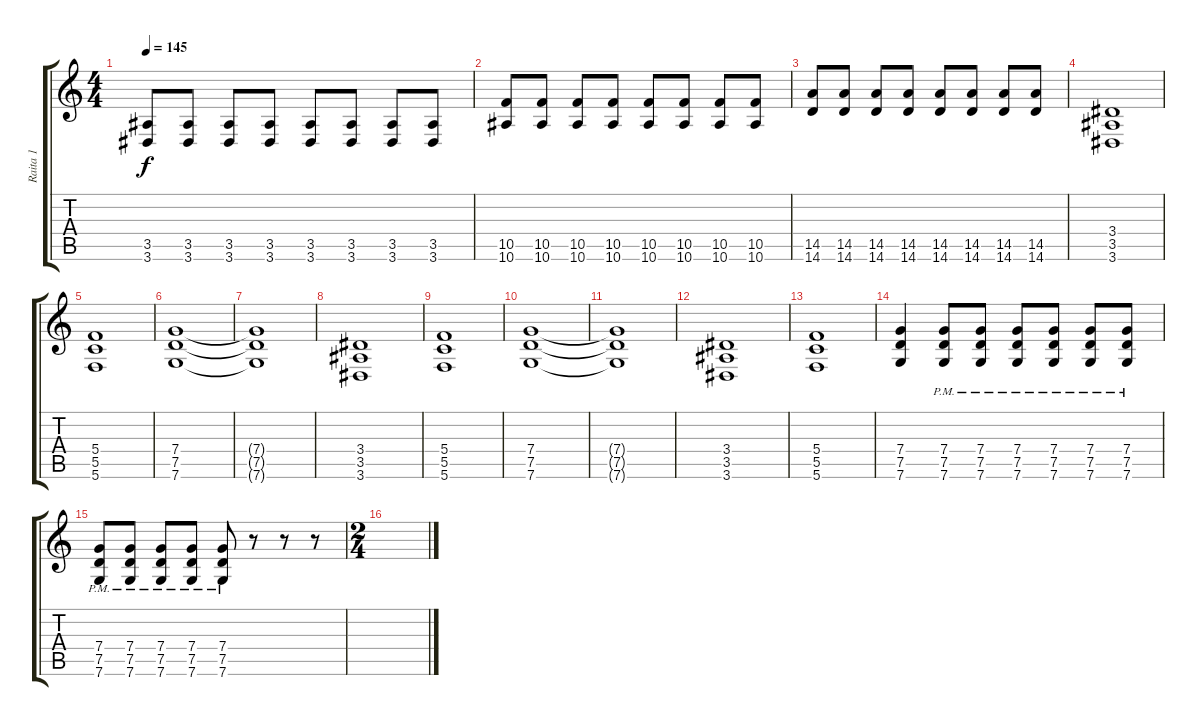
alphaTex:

\track ("Raita 1" "Raita 1") {instrument distortionguitar}
\staff {score tabs}
\tuning (D4 A3 F3 C3 G2 C2) {hide}
\ts (4 4)
\tempo 145
\clef g2
\ks c
(3.5 3.6).8{dy f} (3.5 3.6).8 (3.5 3.6).8 (3.5 3.6).8 (3.5 3.6).8 (3.5 3.6).8 (3.5 3.6).8 (3.5 3.6).8 |
(10.5 10.6).8 (10.5 10.6).8 (10.5 10.6).8 (10.5 10.6).8 (10.5 10.6).8 (10.5 10.6).8 (10.5 10.6).8 (10.5 10.6).8 |
(14.5 14.6).8 (14.5 14.6).8 (14.5 14.6).8 (14.5 14.6).8 (14.5 14.6).8 (14.5 14.6).8 (14.5 14.6).8 (14.5 14.6).8 |
(3.4 3.5 3.6).1{instrument distortionguitar} |
(5.4 5.5 5.6).1 |
(7.4 7.5 7.6).1 |
(7.4{t} 7.5{t} 7.6{t}).1 |
(3.4 3.5 3.6).1{instrument distortionguitar} |
(5.4 5.5 5.6).1 |
(7.4 7.5 7.6).1 |
(7.4{t} 7.5{t} 7.6{t}).1 |
(3.4 3.5 3.6).1{instrument distortionguitar} |
(5.4 5.5 5.6).1 |
(7.4 7.5 7.6).4 (7.4{pm} 7.5{pm} 7.6{pm}).8 (7.4{pm} 7.5{pm} 7.6{pm}).8 (7.4{pm} 7.5{pm} 7.6{pm}).8 (7.4{pm} 7.5{pm} 7.6{pm}).8 (7.4{pm} 7.5{pm} 7.6{pm}).8 (7.4{pm} 7.5{pm} 7.6{pm}).8 |
(7.4{pm} 7.5{pm} 7.6{pm}).8 (7.4{pm} 7.5{pm} 7.6{pm}).8 (7.4{pm} 7.5{pm} 7.6{pm}).8 (7.4{pm} 7.5{pm} 7.6{pm}).8 (7.4{pm} 7.5{pm} 7.6{pm}).8 r.8 r.8 r.8 |
\ts (2 4)
